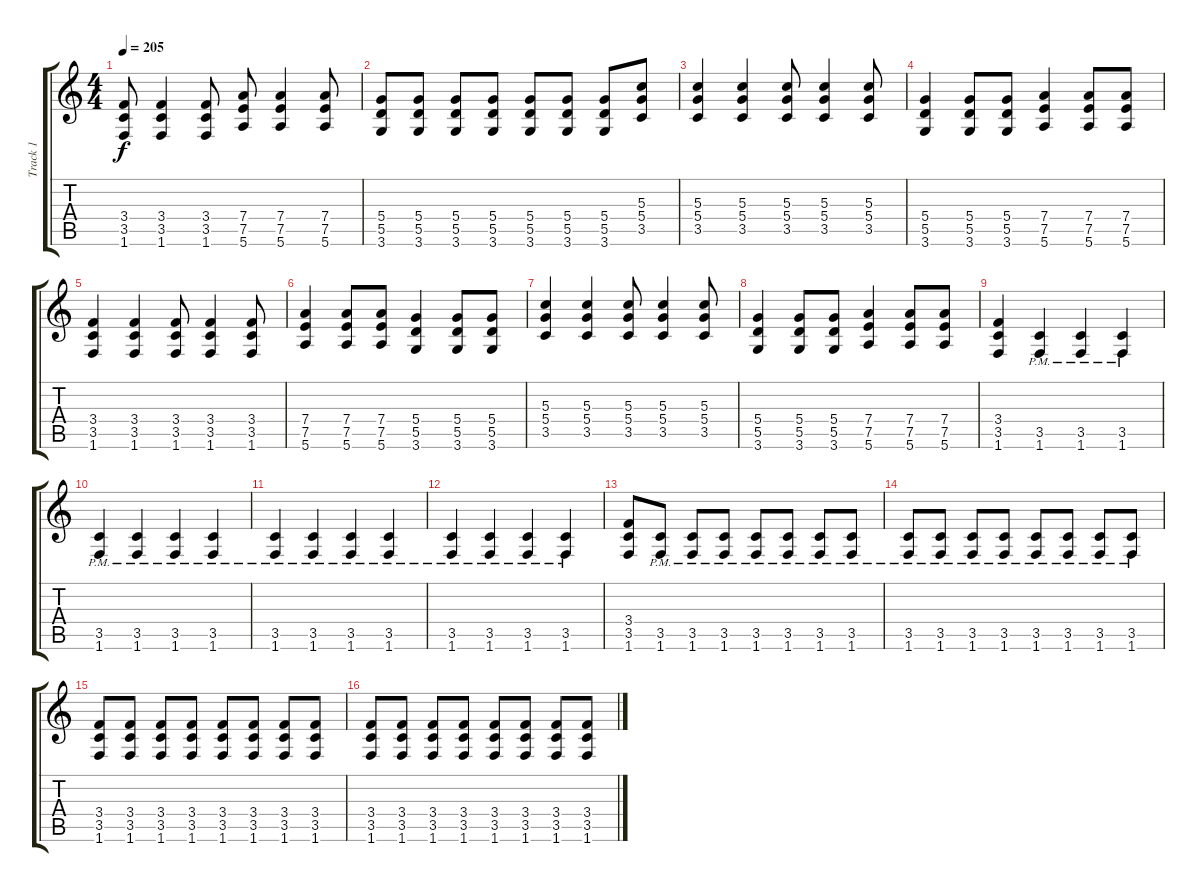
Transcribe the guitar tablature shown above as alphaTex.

\track ("Track 1" "Track 1") {instrument distortionguitar}
\staff {score tabs}
\tuning (E4 B3 G3 D3 A2 E2) {hide}
\ts (4 4)
\tempo 205
\clef g2
\ks c
(3.4 3.5 1.6).8{dy f} (3.4 3.5 1.6).4 (3.4 3.5 1.6).8 (7.4 7.5 5.6).8 (7.4 7.5 5.6).4 (7.4 7.5 5.6).8 |
(5.4 5.5 3.6).8 (5.4 5.5 3.6).8 (5.4 5.5 3.6).8 (5.4 5.5 3.6).8 (5.4 5.5 3.6).8 (5.4 5.5 3.6).8 (5.4 5.5 3.6).8 (5.3 5.4 3.5).8 |
(5.3 5.4 3.5).4 (5.3 5.4 3.5).4 (5.3 5.4 3.5).8 (5.3 5.4 3.5).4 (5.3 5.4 3.5).8 |
(5.4 5.5 3.6).4 (5.4 5.5 3.6).8 (5.4 5.5 3.6).8 (7.4 7.5 5.6).4 (7.4 7.5 5.6).8 (7.4 7.5 5.6).8 |
(3.4 3.5 1.6).4 (3.4 3.5 1.6).4 (3.4 3.5 1.6).8 (3.4 3.5 1.6).4 (3.4 3.5 1.6).8 |
(7.4 7.5 5.6).4 (7.4 7.5 5.6).8 (7.4 7.5 5.6).8 (5.4 5.5 3.6).4 (5.4 5.5 3.6).8 (5.4 5.5 3.6).8 |
(5.3 5.4 3.5).4 (5.3 5.4 3.5).4 (5.3 5.4 3.5).8 (5.3 5.4 3.5).4 (5.3 5.4 3.5).8 |
(5.4 5.5 3.6).4 (5.4 5.5 3.6).8 (5.4 5.5 3.6).8 (7.4 7.5 5.6).4 (7.4 7.5 5.6).8 (7.4 7.5 5.6).8 |
(3.4 3.5 1.6).4 (3.5{pm} 1.6{pm}).4 (3.5{pm} 1.6{pm}).4 (3.5{pm} 1.6{pm}).4 |
(3.5{pm} 1.6{pm}).4 (3.5{pm} 1.6{pm}).4 (3.5{pm} 1.6{pm}).4 (3.5{pm} 1.6{pm}).4 |
(3.5{pm} 1.6{pm}).4 (3.5{pm} 1.6{pm}).4 (3.5{pm} 1.6{pm}).4 (3.5{pm} 1.6{pm}).4 |
(3.5{pm} 1.6{pm}).4 (3.5{pm} 1.6{pm}).4 (3.5{pm} 1.6{pm}).4 (3.5{pm} 1.6{pm}).4 |
(3.4 3.5 1.6).8 (3.5{pm} 1.6{pm}).8 (3.5{pm} 1.6{pm}).8 (3.5{pm} 1.6{pm}).8 (3.5{pm} 1.6{pm}).8 (3.5{pm} 1.6{pm}).8 (3.5{pm} 1.6{pm}).8 (3.5{pm} 1.6{pm}).8 |
(3.5{pm} 1.6{pm}).8 (3.5{pm} 1.6{pm}).8 (3.5{pm} 1.6{pm}).8 (3.5{pm} 1.6{pm}).8 (3.5{pm} 1.6{pm}).8 (3.5{pm} 1.6{pm}).8 (3.5{pm} 1.6{pm}).8 (3.5{pm} 1.6{pm}).8 |
(3.4 3.5 1.6).8 (3.4 3.5 1.6).8 (3.4 3.5 1.6).8 (3.4 3.5 1.6).8 (3.4 3.5 1.6).8 (3.4 3.5 1.6).8 (3.4 3.5 1.6).8 (3.4 3.5 1.6).8 |
(3.4 3.5 1.6).8 (3.4 3.5 1.6).8 (3.4 3.5 1.6).8 (3.4 3.5 1.6).8 (3.4 3.5 1.6).8 (3.4 3.5 1.6).8 (3.4 3.5 1.6).8 (3.4 3.5 1.6).8
